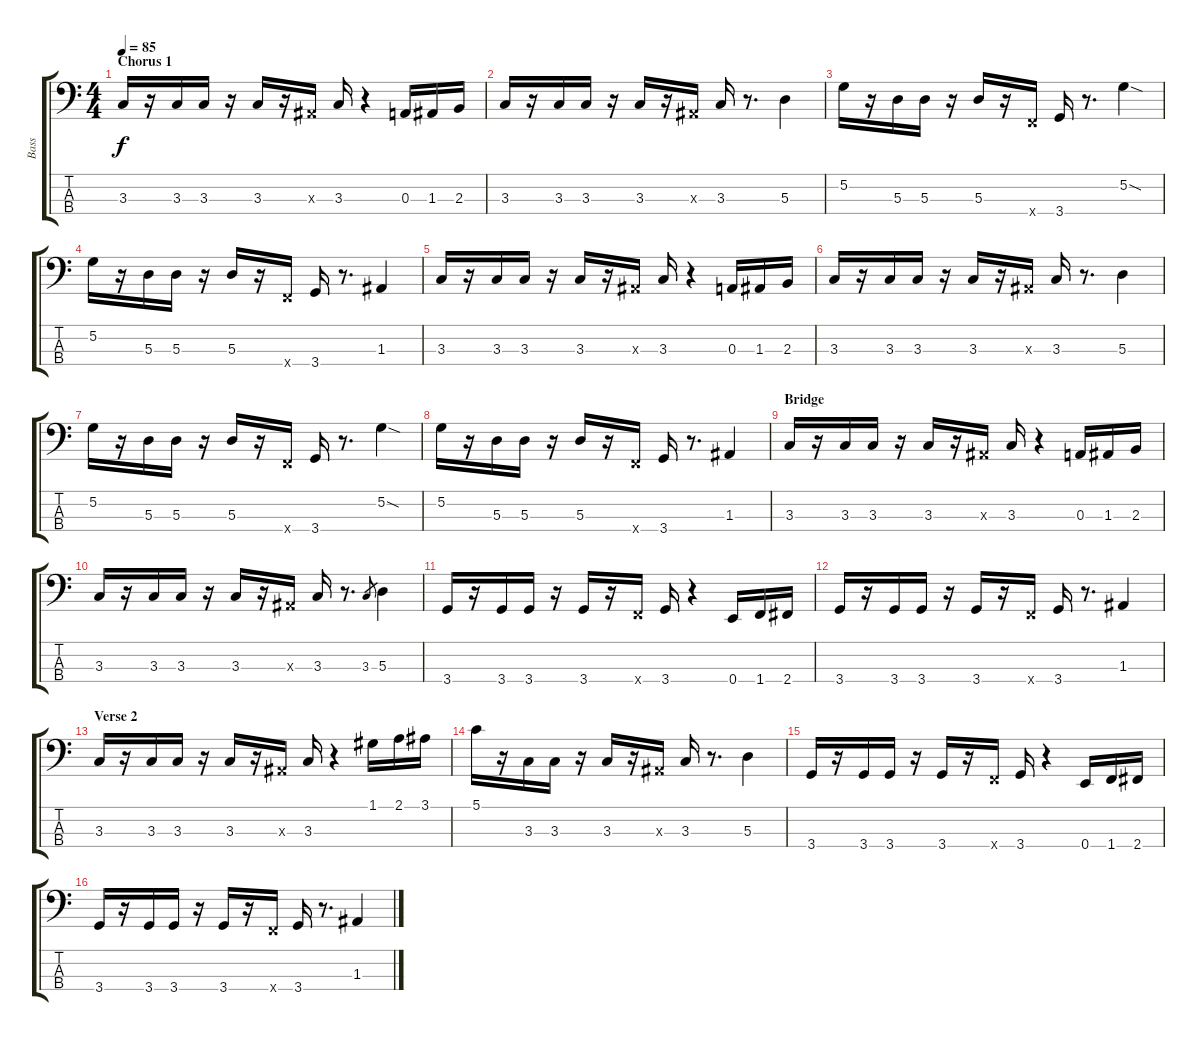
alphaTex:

\track ("Bass" "Bass") {instrument electricbassfinger}
\staff {score tabs}
\tuning (G2 D2 A1 E1) {hide}
\ts (4 4)
\section ("" "Chorus 1")
\tempo 85
\clef f4
\ks c
3.3.16{dy f} r.16 3.3.16 3.3.16 r.16 3.3.16 r.16 1.3{x}.16 3.3.16 r.4 0.3.16 1.3.16 2.3.16 |
3.3.16 r.16 3.3.16 3.3.16 r.16 3.3.16 r.16 1.3{x}.16 3.3.16 r.8{d} 5.3.4 |
5.2.16 r.16 5.3.16 5.3.16 r.16 5.3.16 r.16 1.4{x}.16 3.4.16 r.8{d} 5.2{sod}.4 |
5.2.16 r.16 5.3.16 5.3.16 r.16 5.3.16 r.16 1.4{x}.16 3.4.16 r.8{d} 1.3.4 |
3.3.16 r.16 3.3.16 3.3.16 r.16 3.3.16 r.16 1.3{x}.16 3.3.16 r.4 0.3.16 1.3.16 2.3.16 |
3.3.16 r.16 3.3.16 3.3.16 r.16 3.3.16 r.16 1.3{x}.16 3.3.16 r.8{d} 5.3.4 |
5.2.16 r.16 5.3.16 5.3.16 r.16 5.3.16 r.16 1.4{x}.16 3.4.16 r.8{d} 5.2{sod}.4 |
5.2.16 r.16 5.3.16 5.3.16 r.16 5.3.16 r.16 1.4{x}.16 3.4.16 r.8{d} 1.3.4 |
\section ("" "Bridge")
3.3.16 r.16 3.3.16 3.3.16 r.16 3.3.16 r.16 1.3{x}.16 3.3.16 r.4 0.3.16 1.3.16 2.3.16 |
3.3.16 r.16 3.3.16 3.3.16 r.16 3.3.16 r.16 1.3{x}.16 3.3.16 r.8{d} 3.3.8{gr} 5.3.4 |
3.4.16 r.16 3.4.16 3.4.16 r.16 3.4.16 r.16 1.4{x}.16 3.4.16 r.4 0.4.16 1.4.16 2.4.16 |
3.4.16 r.16 3.4.16 3.4.16 r.16 3.4.16 r.16 1.4{x}.16 3.4.16 r.8{d} 1.3.4 |
\section ("" "Verse 2")
3.3.16 r.16 3.3.16 3.3.16 r.16 3.3.16 r.16 1.3{x}.16 3.3.16 r.4 1.1.16 2.1.16 3.1.16 |
5.1.16 r.16 3.3.16 3.3.16 r.16 3.3.16 r.16 1.3{x}.16 3.3.16 r.8{d} 5.3.4 |
3.4.16 r.16 3.4.16 3.4.16 r.16 3.4.16 r.16 1.4{x}.16 3.4.16 r.4 0.4.16 1.4.16 2.4.16 |
3.4.16 r.16 3.4.16 3.4.16 r.16 3.4.16 r.16 1.4{x}.16 3.4.16 r.8{d} 1.3.4
